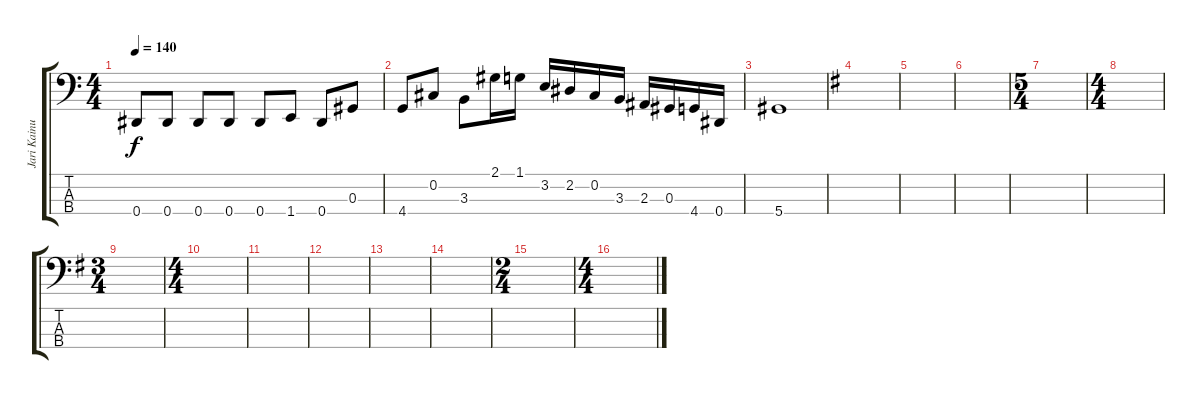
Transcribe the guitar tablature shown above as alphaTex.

\track ("Jari Kainulainen" "Jari Kainu") {instrument electricbassfinger}
\staff {score tabs}
\tuning (Gb2 Db2 Ab1 Eb1) {hide}
\ts (4 4)
\tempo 140
\clef f4
\ks c
0.4.8{dy f} 0.4.8 0.4.8 0.4.8 0.4.8 1.4.8 0.4.8 0.3.8 |
4.4.8 0.2.8 3.3.8 2.1.16 1.1.16 3.2.16 2.2.16 0.2.16 3.3.16 2.3.16 0.3.16 4.4.16 0.4.16 |
5.4.1 |
\ks g
|
|
|
\ts (5 4)
|
\ts (4 4)
|
\ts (3 4)
|
\ts (4 4)
|
|
|
|
|
\ts (2 4)
|
\ts (4 4)
